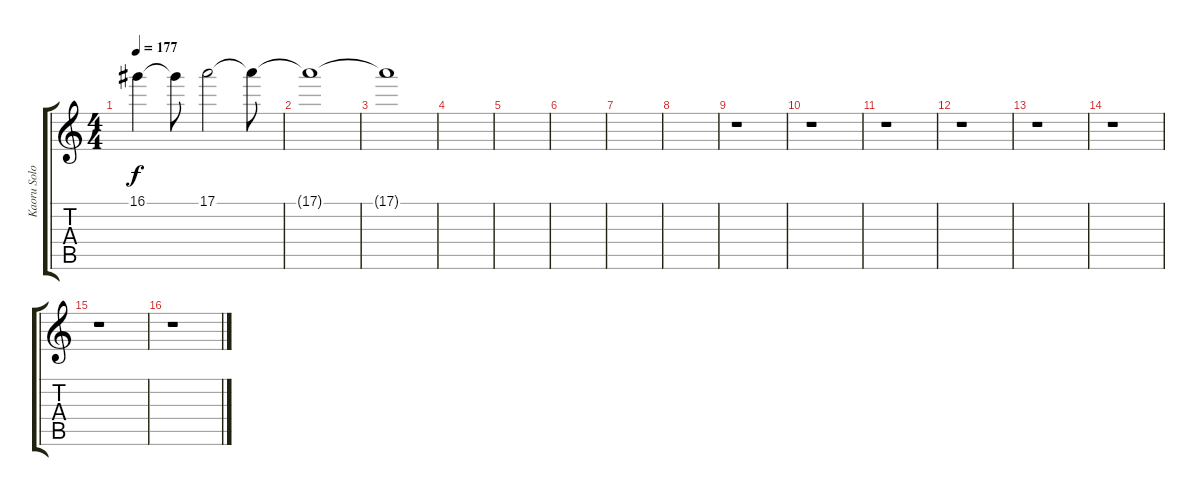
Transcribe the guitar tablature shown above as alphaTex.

\track ("Kaoru Solo" "Kaoru Solo") {instrument distortionguitar}
\staff {score tabs}
\tuning (E4 B3 G3 D3 A2 E2) {hide}
\ts (4 4)
\tempo 177
\clef g2
\ks c
16.1.4{dy f} 16.1{t}.8 17.1.2 17.1{t}.8 |
17.1{t}.1 |
17.1{t}.1 |
|
|
|
|
|
r.1 |
r.1 |
r.1 |
r.1 |
r.1 |
r.1 |
r.1 |
r.1
